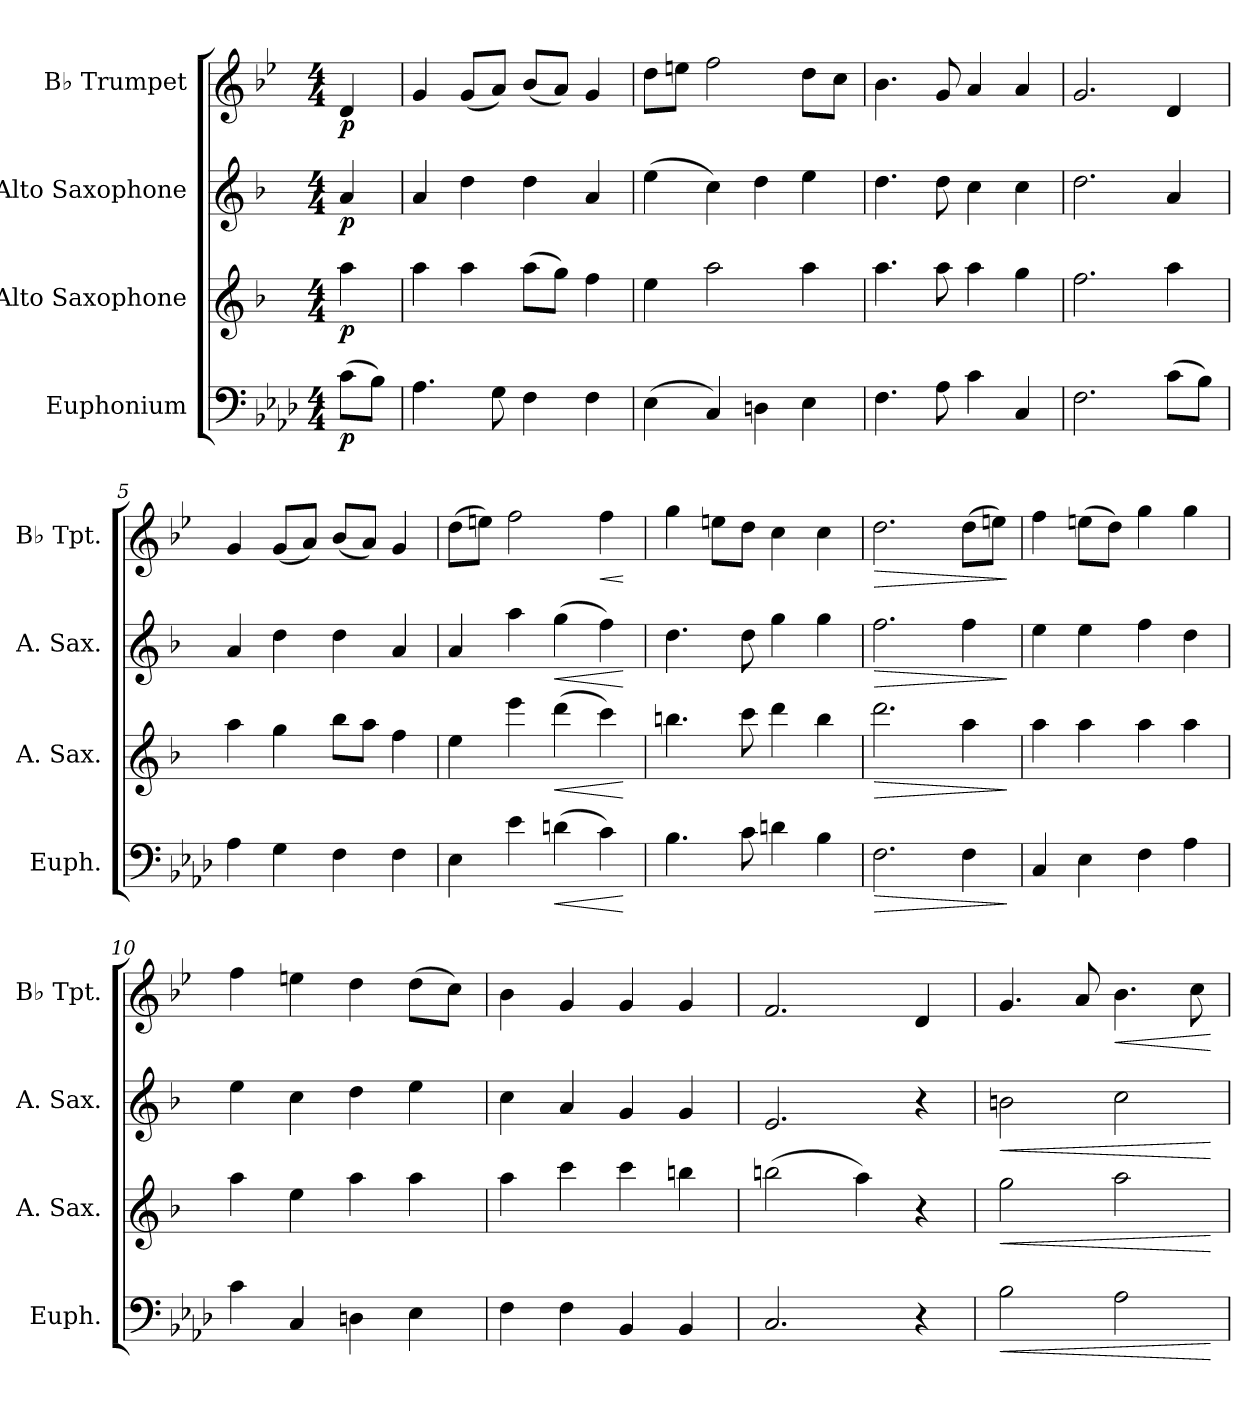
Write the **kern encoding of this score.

**kern	**dynam	**kern	**dynam	**kern	**dynam	**kern	**dynam
*part4	*part4	*part3	*part3	*part2	*part2	*part1	*part1
*staff4	*staff4	*staff3	*staff3	*staff2	*staff2	*staff1	*staff1
*I"Euphonium	*	*I"Alto Saxophone	*	*I"Alto Saxophone	*	*I"B♭ Trumpet	*
*I'Euph.	*	*I'A. Sax.	*	*I'A. Sax.	*	*I'B♭ Tpt.	*
*clefF4	*	*clefG2	*	*clefG2	*	*clefG2	*
*	*	*ITrd5c9	*	*ITrd5c9	*	*ITrd1c2	*
*k[b-e-a-d-]	*	*k[b-e-a-d-]	*	*k[b-e-a-d-]	*	*k[b-e-a-d-]	*
*M4/4	*	*M4/4	*	*M4/4	*	*M4/4	*
=	=	=	=	=	=	=	=
!	!LO:DY:b	!	!LO:DY:b	!	!LO:DY:b	!	!LO:DY:b
(8c\L	p	4cc\	p	4c/	p	4c/	p
8B-\J)	.	.	.	.	.	.	.
=1	=1	=1	=1	=1	=1	=1	=1
4.A-\	.	4cc\	.	4c/	.	4f/	.
.	.	4cc\	.	4f\	.	(8f/L	.
8G\	.	.	.	.	.	8g/J)	.
4F\	.	(8cc\L	.	4f\	.	(8a-/L	.
.	.	8b-\J)	.	.	.	8g/J)	.
4F\	.	4a-\	.	4c/	.	4f/	.
=2	=2	=2	=2	=2	=2	=2	=2
(4E-\	.	4g\	.	(4g\	.	8cc\L	.
.	.	.	.	.	.	8ddn\J	.
4C/)	.	2cc\	.	4e-\)	.	2ee-\	.
4Dn\	.	.	.	4f\	.	.	.
4E-\	.	4cc\	.	4g\	.	8cc\L	.
.	.	.	.	.	.	8b-\J	.
=3	=3	=3	=3	=3	=3	=3	=3
4.F\	.	4.cc\	.	4.f\	.	4.a-\	.
8A-\	.	8cc\	.	8f\	.	8f/	.
4c\	.	4cc\	.	4e-\	.	4g/	.
4C/	.	4b-\	.	4e-\	.	4g/	.
=4	=4	=4	=4	=4	=4	=4	=4
2.F\	.	2.a-\	.	2.f\	.	2.f/	.
(8c\L	.	4cc\	.	4c/	.	4c/	.
8B-\J)	.	.	.	.	.	.	.
=5	=5	=5	=5	=5	=5	=5	=5
4A-\	.	4cc\	.	4c/	.	4f/	.
4G\	.	4b-\	.	4f\	.	(8f/L	.
.	.	.	.	.	.	8g/J)	.
4F\	.	8dd-\L	.	4f\	.	(8a-/L	.
.	.	8cc\J	.	.	.	8g/J)	.
4F\	.	4a-\	.	4c/	.	4f/	.
!!LO:LB:g=z
=6	=6	=6	=6	=6	=6	=6	=6
4E-\	.	4g\	.	4c/	.	(8cc\L	.
.	.	.	.	.	.	8ddn\J)	.
4e-\	.	4gg\	.	4cc\	.	2ee-\	.
!	!LO:HP:b	!	!LO:HP:b	!	!LO:HP:b	!	!
(4dn\	<	(4ff\	<	(4b-\	<	.	.
!	!	!	!	!	!	!	!LO:HP:b
4c\)	.	4ee-\)	.	4a-\)	.	4ee-\	<
.	[	.	[	.	[	.	[
=7	=7	=7	=7	=7	=7	=7	=7
4.B-\	.	4.ddn\	.	4.f\	.	4ff\	.
.	.	.	.	.	.	8ddn\L	.
8c\	.	8ee-\	.	8f\	.	8cc\J	.
4dn\	.	4ff\	.	4b-\	.	4b-\	.
4B-\	.	4dd\	.	4b-\	.	4b-\	.
=8	=8	=8	=8	=8	=8	=8	=8
!	!LO:HP:b	!	!LO:HP:b	!	!LO:HP:b	!	!LO:HP:b
2.F\	>	2.ff\	>	2.a-\	>	2.cc\	>
4F\	.	4cc\	.	4a-\	.	(8cc\L	.
.	.	.	.	.	.	8ddn\J)	.
.	]	.	]	.	]	.	]
=9	=9	=9	=9	=9	=9	=9	=9
4C/	.	4cc\	.	4g\	.	4ee-\	.
4E-\	.	4cc\	.	4g\	.	(8ddn\L	.
.	.	.	.	.	.	8cc\J)	.
4F\	.	4cc\	.	4a-\	.	4ff\	.
4A-\	.	4cc\	.	4f\	.	4ff\	.
=10	=10	=10	=10	=10	=10	=10	=10
4c\	.	4cc\	.	4g\	.	4ee-\	.
4C/	.	4g\	.	4e-\	.	4ddn\	.
4Dn\	.	4cc\	.	4f\	.	4cc\	.
4E-\	.	4cc\	.	4g\	.	(8cc\L	.
.	.	.	.	.	.	8b-\J)	.
=11	=11	=11	=11	=11	=11	=11	=11
4F\	.	4cc\	.	4e-\	.	4a-\	.
4F\	.	4ee-\	.	4c/	.	4f/	.
4BB-/	.	4ee-\	.	4B-/	.	4f/	.
4BB-/	.	4ddn\	.	4B-/	.	4f/	.
!!LO:PB:g=z
=12	=12	=12	=12	=12	=12	=12	=12
2.C/	.	(2ddn\	.	2.G/	.	2.e-/	.
.	.	4cc\)	.	.	.	.	.
4r	.	4r	.	4r	.	4c/	.
=13	=13	=13	=13	=13	=13	=13	=13
!	!LO:HP:b	!	!LO:HP:b	!	!LO:HP:b	!	!
2B-\	<	2b-\	<	2dn\	<	4.f/	.
.	.	.	.	.	.	8g/	.
!	!	!	!	!	!	!	!LO:HP:b
2A-\	.	2cc\	.	2e-\	.	4.a-\	<
.	.	.	.	.	.	8b-\	.
.	[	.	[	.	[	.	[
=	=	=	=	=	=	=	=
*-	*-	*-	*-	*-	*-	*-	*-
